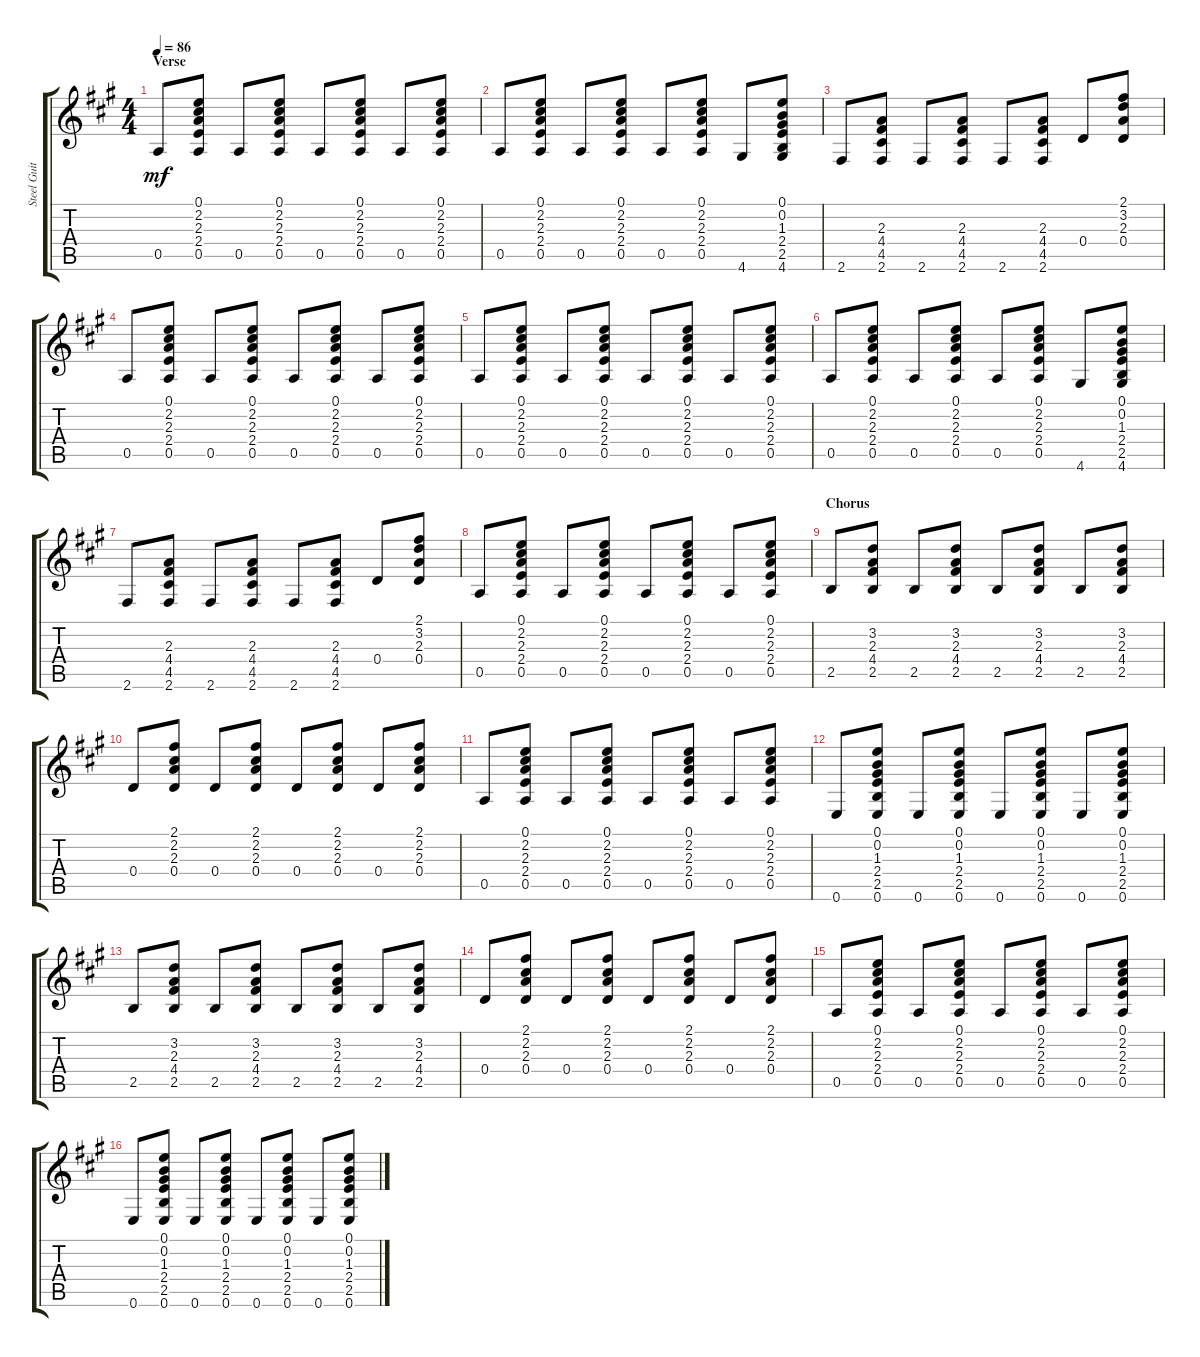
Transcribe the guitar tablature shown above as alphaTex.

\track ("Steel Guitar" "Steel Guit") {instrument acousticguitarsteel}
\staff {score tabs}
\tuning (E4 B3 G3 D3 A2 E2) {hide}
\ts (4 4)
\section ("" "Verse")
\tempo 86
\clef g2
\ks a
0.5.8{dy mf} (0.1 2.2 2.3 2.4 0.5).8 0.5.8 (0.1 2.2 2.3 2.4 0.5).8 0.5.8 (0.1 2.2 2.3 2.4 0.5).8 0.5.8 (0.1 2.2 2.3 2.4 0.5).8 |
0.5.8 (0.1 2.2 2.3 2.4 0.5).8 0.5.8 (0.1 2.2 2.3 2.4 0.5).8 0.5.8 (0.1 2.2 2.3 2.4 0.5).8 4.6.8 (0.1 0.2 1.3 2.4 2.5 4.6).8 |
2.6.8 (2.3 4.4 4.5 2.6).8 2.6.8 (2.3 4.4 4.5 2.6).8 2.6.8 (2.3 4.4 4.5 2.6).8 0.4.8 (2.1 3.2 2.3 0.4).8 |
0.5.8 (0.1 2.2 2.3 2.4 0.5).8 0.5.8 (0.1 2.2 2.3 2.4 0.5).8 0.5.8 (0.1 2.2 2.3 2.4 0.5).8 0.5.8 (0.1 2.2 2.3 2.4 0.5).8 |
0.5.8 (0.1 2.2 2.3 2.4 0.5).8 0.5.8 (0.1 2.2 2.3 2.4 0.5).8 0.5.8 (0.1 2.2 2.3 2.4 0.5).8 0.5.8 (0.1 2.2 2.3 2.4 0.5).8 |
0.5.8 (0.1 2.2 2.3 2.4 0.5).8 0.5.8 (0.1 2.2 2.3 2.4 0.5).8 0.5.8 (0.1 2.2 2.3 2.4 0.5).8 4.6.8 (0.1 0.2 1.3 2.4 2.5 4.6).8 |
2.6.8 (2.3 4.4 4.5 2.6).8 2.6.8 (2.3 4.4 4.5 2.6).8 2.6.8 (2.3 4.4 4.5 2.6).8 0.4.8 (2.1 3.2 2.3 0.4).8 |
0.5.8 (0.1 2.2 2.3 2.4 0.5).8 0.5.8 (0.1 2.2 2.3 2.4 0.5).8 0.5.8 (0.1 2.2 2.3 2.4 0.5).8 0.5.8 (0.1 2.2 2.3 2.4 0.5).8 |
\section ("" "Chorus")
2.5.8 (3.2 2.3 4.4 2.5).8 2.5.8 (3.2 2.3 4.4 2.5).8 2.5.8 (3.2 2.3 4.4 2.5).8 2.5.8 (3.2 2.3 4.4 2.5).8 |
0.4.8 (2.1 2.2 2.3 0.4).8 0.4.8 (2.1 2.2 2.3 0.4).8 0.4.8 (2.1 2.2 2.3 0.4).8 0.4.8 (2.1 2.2 2.3 0.4).8 |
0.5.8 (0.1 2.2 2.3 2.4 0.5).8 0.5.8 (0.1 2.2 2.3 2.4 0.5).8 0.5.8 (0.1 2.2 2.3 2.4 0.5).8 0.5.8 (0.1 2.2 2.3 2.4 0.5).8 |
0.6.8 (0.1 0.2 1.3 2.4 2.5 0.6).8 0.6.8 (0.1 0.2 1.3 2.4 2.5 0.6).8 0.6.8 (0.1 0.2 1.3 2.4 2.5 0.6).8 0.6.8 (0.1 0.2 1.3 2.4 2.5 0.6).8 |
2.5.8 (3.2 2.3 4.4 2.5).8 2.5.8 (3.2 2.3 4.4 2.5).8 2.5.8 (3.2 2.3 4.4 2.5).8 2.5.8 (3.2 2.3 4.4 2.5).8 |
0.4.8 (2.1 2.2 2.3 0.4).8 0.4.8 (2.1 2.2 2.3 0.4).8 0.4.8 (2.1 2.2 2.3 0.4).8 0.4.8 (2.1 2.2 2.3 0.4).8 |
0.5.8 (0.1 2.2 2.3 2.4 0.5).8 0.5.8 (0.1 2.2 2.3 2.4 0.5).8 0.5.8 (0.1 2.2 2.3 2.4 0.5).8 0.5.8 (0.1 2.2 2.3 2.4 0.5).8 |
0.6.8 (0.1 0.2 1.3 2.4 2.5 0.6).8 0.6.8 (0.1 0.2 1.3 2.4 2.5 0.6).8 0.6.8 (0.1 0.2 1.3 2.4 2.5 0.6).8 0.6.8 (0.1 0.2 1.3 2.4 2.5 0.6).8
